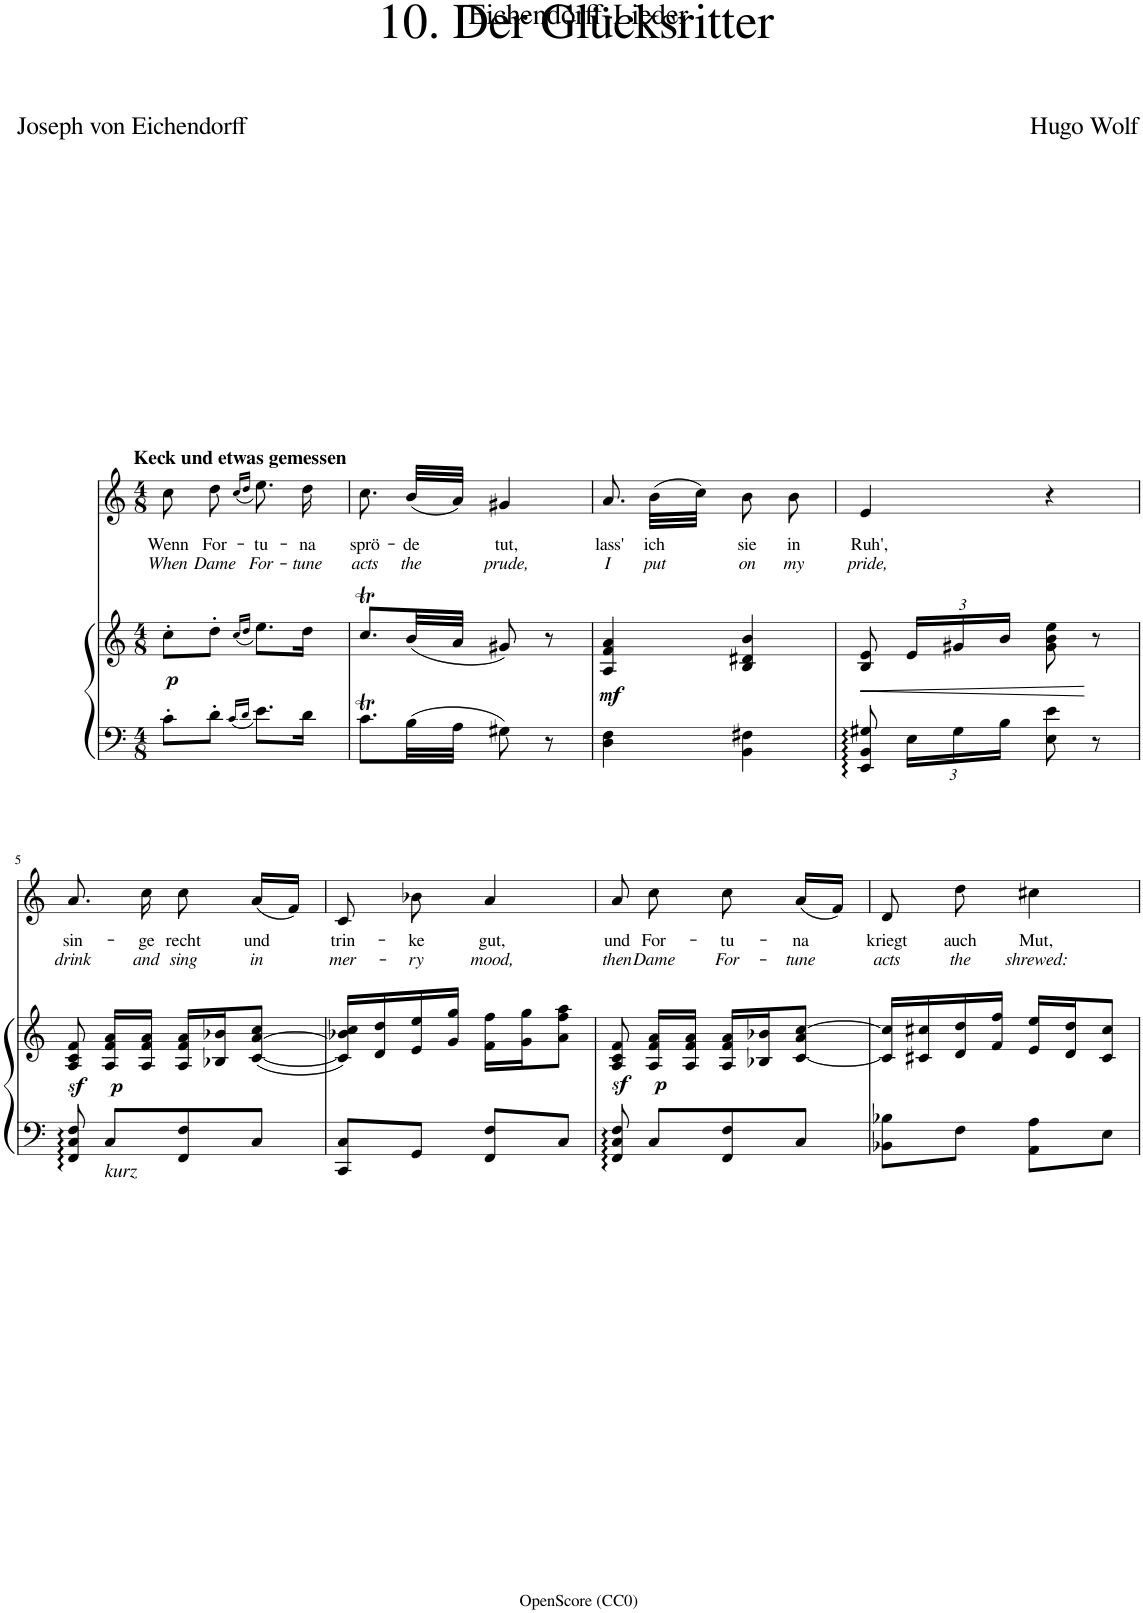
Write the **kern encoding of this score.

**kern	**kern	**dynam	**kern	**text	**text
*part2	*part2	*part2	*part1	*part1	*part1
*staff3	*staff2	*staff2/3	*staff1	*staff1	*staff1
*I"Piano	*	*	*I"Voice	*	*
*I'Pno	*	*	*	*	*
*clefF4	*clefG2	*	*clefG2	*	*
*k[]	*k[]	*	*k[]	*	*
*M4/8	*M4/8	*	*M4/8	*	*
=1	=1	=1	=1	=1	=1
!	!	!	!LO:TX:a:B:t=Keck und etwas gemessen	!	!
!	!	!LO:DY:b	!	!LO:LY:b	!LO:LY:b
8c'\L	8cc'\L	p	8cc\	Wenn	When
!	!	!	!	!LO:LY:b	!LO:LY:b
8d'\J	8dd'\J	.	8dd\	For-	Dame
16qc/LL	(16qcc/LL	.	(16qcc/LL	.	.
16qd/JJ	16qdd/JJ	.	16qdd/JJ	.	.
!	!	!	!	!LO:LY:b	!LO:LY:b
8.e\L	8.ee\L)	.	8.ee\)	-tu-	For-
!	!	!	!	!LO:LY:b	!LO:LY:b
16d\Jk	16dd\Jk	.	16dd\	-na	-tune
=2	=2	=2	=2	=2	=2
!	!	!	!	!LO:LY:b	!LO:LY:b
8.cT\L	8.ccT/L	.	8.cc\	sprö-	acts
!	!	!	!	!LO:LY:b	!LO:LY:b
32B\LL	(32b/LL	.	(32b/LLL	-de	the
32A\JJJ	32a/JJJ	.	32a/JJJ)	.	.
!	!	!	!	!LO:LY:b	!LO:LY:b
8G#X\	8g#X/)	.	4g#X/	tut,	prude,
8r	8r	.	.	.	.
=3	=3	=3	=3	=3	=3
!	!	!LO:DY:b	!	!LO:LY:b	!LO:LY:b
4D\ 4F\	4A/ 4f/ 4a/	mf	8.a/	lass'	I
!	!	!	!	!LO:LY:b	!LO:LY:b
.	.	.	(32b\LLL	ich	put
.	.	.	32cc\JJJ)	.	.
!	!	!	!	!LO:LY:b	!LO:LY:b
4BB\ 4F#X\	4B/ 4d#X/ 4b/	.	8b\	sie	on
!	!	!	!	!LO:LY:b	!LO:LY:b
.	.	.	8b\	in	my
=4	=4	=4	=4	=4	=4
!	!	!LO:HP:b	!	!LO:LY:b	!LO:LY:b
8EE/ 8BB/ 8G#X/	8B/ 8e/	<	4e/	Ruh',	pride,
*Xbrackettup	*Xbrackettup	*	*	*	*
24E\LL	24e/LL	.	.	.	.
24G#\	24g#X/	.	.	.	.
24B\JJ	24b/JJ	.	.	.	.
8E\ 8e\	8g#\ 8b\ 8ee\	.	4r	.	.
8r	8r	[	.	.	.
!!LO:LB:g=z
=5	=5	=5	=5	=5	=5
!	!	!	!	!LO:LY:b	!LO:LY:b
8FF/ 8C/ 8F/	8A/z< 8c/z< 8f/z<	.	8.a/	sin-	drink
!LO:TX:b:i:t=kurz	!	!	!	!	!
!	!	!LO:DY:b	!	!	!
8C'/L	16A/ 16f/ 16a/LL	p	.	.	.
!	!	!	!	!LO:LY:b	!LO:LY:b
.	16A/ 16f/ 16a/JJ	.	16cc\	-ge	and
!	!	!	!	!LO:LY:b	!LO:LY:b
8FF/' 8F/'	16A/ 16f/ 16a/LL	.	8cc\	recht	sing
.	16B-X/ 16b-X/J	.	.	.	.
!	!	!	!	!LO:LY:b	!LO:LY:b
8C'/J	([8c/ 8a/ [8cc/J	.	(16a/LL	und	in
.	.	.	16f/JJ)	.	.
=6	=6	=6	=6	=6	=6
!	!	!	!	!LO:LY:b	!LO:LY:b
8CC/' 8C/'L	16c/] 16b-X/ 16cc/]LL)	.	8c/	trin-	mer-
.	16d/ 16dd/	.	.	.	.
!	!	!	!	!LO:LY:b	!LO:LY:b
8GG'/J	16e/ 16ee/	.	8b-X\	-ke	-ry
.	16g/ 16gg/JJ	.	.	.	.
!	!	!	!	!LO:LY:b	!LO:LY:b
8FF/' 8F/'L	16f\ 16ff\LL	.	4a/	gut,	mood,
.	16g\ 16gg\J	.	.	.	.
8C'/J	8a\ 8ff\ 8aa\J	.	.	.	.
=7	=7	=7	=7	=7	=7
!	!	!	!	!LO:LY:b	!LO:LY:b
8FF/ 8C/ 8F/	8A/z< 8c/z< 8f/z<	.	8a/	und	then
!	!	!LO:DY:b	!	!LO:LY:b	!LO:LY:b
8C'/L	16A/ 16f/ 16a/LL	p	8cc\	For-	Dame
.	16A/ 16f/ 16a/JJ	.	.	.	.
!	!	!	!	!LO:LY:b	!LO:LY:b
8FF/' 8F/'	16A/ 16f/ 16a/LL	.	8cc\	-tu-	For-
.	16B-X/ 16b-X/J	.	.	.	.
!	!	!	!	!LO:LY:b	!LO:LY:b
8C'/J	[8c/ 8a/ [8cc/J	.	(16a/LL	-na	-tune
.	.	.	16f/JJ)	.	.
=8	=8	=8	=8	=8	=8
!	!	!	!	!LO:LY:b	!LO:LY:b
8BB-X\' 8B-X\'L	16c/] 16cc/]LL	.	8d/	kriegt	acts
.	16c#X/ 16cc#X/	.	.	.	.
!	!	!	!	!LO:LY:b	!LO:LY:b
8F'\J	16d/ 16dd/	.	8dd\	auch	the
.	16f/ 16ff/JJ	.	.	.	.
!	!	!	!	!LO:LY:b	!LO:LY:b
8AA\' 8A\'L	16e/ 16ee/LL	.	4cc#X\	Mut,	shrewed:
.	16d/ 16dd/J	.	.	.	.
8E'\J	8c#/ 8cc#/J	.	.	.	.
=	=	=	=	=	=
*-	*-	*-	*-	*-	*-
